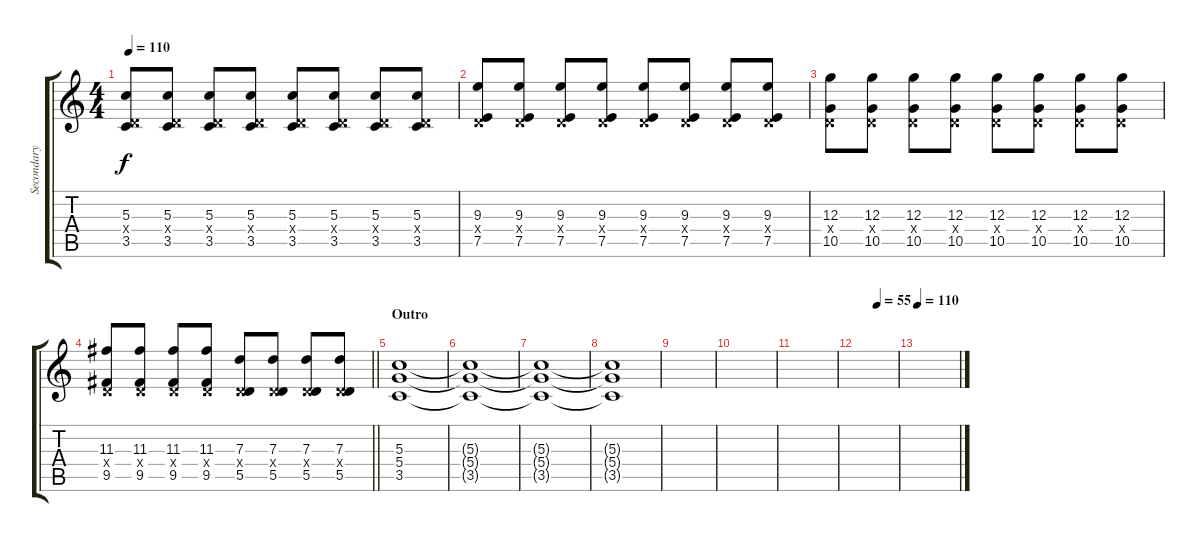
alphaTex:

\track ("Secondary Distortion" "Secondary ") {instrument overdrivenguitar}
\staff {score tabs}
\tuning (E4 B3 G3 D3 A2 E2) {hide}
\ts (4 4)
\tempo 110
\clef g2
\ks c
(5.3 0.4{x} 3.5).8{dy f} (5.3 0.4{x} 3.5).8 (5.3 0.4{x} 3.5).8 (5.3 0.4{x} 3.5).8 (5.3 0.4{x} 3.5).8 (5.3 0.4{x} 3.5).8 (5.3 0.4{x} 3.5).8 (5.3 0.4{x} 3.5).8 |
(9.3 0.4{x} 7.5).8 (9.3 0.4{x} 7.5).8 (9.3 0.4{x} 7.5).8 (9.3 0.4{x} 7.5).8 (9.3 0.4{x} 7.5).8 (9.3 0.4{x} 7.5).8 (9.3 0.4{x} 7.5).8 (9.3 0.4{x} 7.5).8 |
(12.3 0.4{x} 10.5).8 (12.3 0.4{x} 10.5).8 (12.3 0.4{x} 10.5).8 (12.3 0.4{x} 10.5).8 (12.3 0.4{x} 10.5).8 (12.3 0.4{x} 10.5).8 (12.3 0.4{x} 10.5).8 (12.3 0.4{x} 10.5).8 |
\barLineRight lightlight
(11.3 0.4{x} 9.5).8 (11.3 0.4{x} 9.5).8 (11.3 0.4{x} 9.5).8 (11.3 0.4{x} 9.5).8 (7.3 0.4{x} 5.5).8 (7.3 0.4{x} 5.5).8 (7.3 0.4{x} 5.5).8 (7.3 0.4{x} 5.5).8 |
\section ("" "Outro")
(5.3 5.4 3.5).1 |
(5.3{t} 5.4{t} 3.5{t}).1 |
(5.3{t} 5.4{t} 3.5{t}).1 |
(5.3{t} 5.4{t} 3.5{t}).1 |
|
|
|
\tempo (55 0.5)
|
\tempo 110
